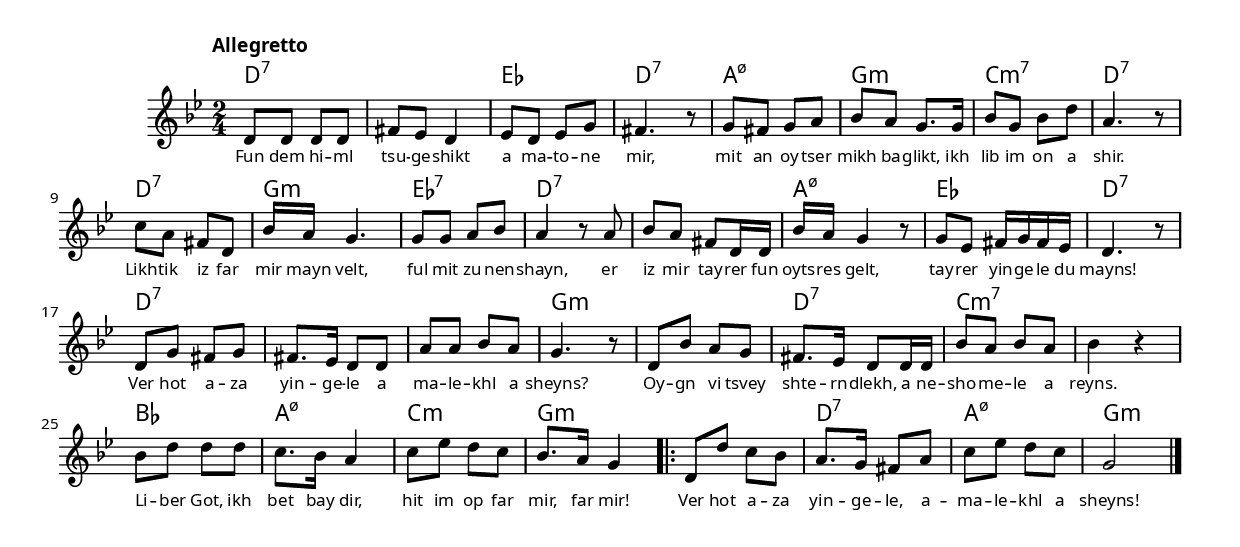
\version "2.18.2"
\language "english"
\include "../../templates/preamble.ly"

mel = \relative d'{
  d8 d d d |
  fs ef d4 |
  ef8 d ef g |
  fs4. r8 |
  g fs g a |
  bf a g8. g16 |
  bf8 g bf d |
  a4. r8 |
  c a fs d |
  bf'16 a g4. |
  g8 g a bf |
  a4 r8 a |
  bf a fs d16 d |
  bf' a g4 r8 |
  g8 ef fs16 g fs ef |
  d4. r8 |
  d8 g fs g fs8. ef16 d8 d |
  a' a bf a |
  g4. r8 |
  d8 bf' a g |
  fs8. ef16 d8 d16 d |
  bf'8 a bf a |
  bf4 r |
  bf8 d d d |
  c8. bf16 a4 |
  c8 ef d c |
  bf8. a16 g4 |
  \repeat volta 2 {
    d8 d' c bf  |
    a8. g16 fs8 a |
    c ef d c |
    g2 |
  }
}
acc = \chordmode { 
  d2:7 |
  d:7 |
  ef: |
  d:7 |
  a:m7.5- |
  g:m |
  c:m7 |
  d:7 |
  d:7 |
  g:m |
  ef:7 |
  d:7 |
  d:7 |
  a:m7.5- |
  ef: |
  d:7 |
  d:7 |
  d:7 |
  d:7 |
  g:m |
  g:m |
  d:7 |
  c:m7 |
  c:m7 |
  bf: |
  a:m7.5- |
  c:m |
  g:m |
  g:m |
  d:7 |
  a:m7.5- |
  g:m |
}

\score {
  <<
    \new ChordNames {
        \acc

        }
    \new Staff {
      \clef treble
      \key g \minor
      \time 2/4
      \tempo Allegretto
      \new Voice = "melody" {
        \mel
        \bar "|."
      }
    }
    \new Lyrics \lyricsto "melody" {
      Fun dem hi -- ml tsu -- ge -- shikt
      a ma -- to -- ne mir,
      mit an oy -- tser mikh ba -- glikt,
      ikh lib im on a shir.
      
      Likh -- tik iz far mir mayn velt,
      ful mit zu -- nen -- shayn,
      er iz mir tay -- rer fun oyts -- res gelt,
      tay -- rer yin -- ge -- le du mayns!
      
      Ver hot a -- za yin -- ge -- le 
      a ma -- le -- khl a sheyns?
      Oy -- gn vi tsvey shte -- rn -- dlekh,
      a ne -- sho -- me -- le a reyns.
      
      Li -- ber Got, ikh bet bay dir,
      hit im op far mir, far mir!
      Ver hot a -- za yin -- ge -- le,
      a -- ma -- le -- khl a sheyns!
    }
  >>
}
